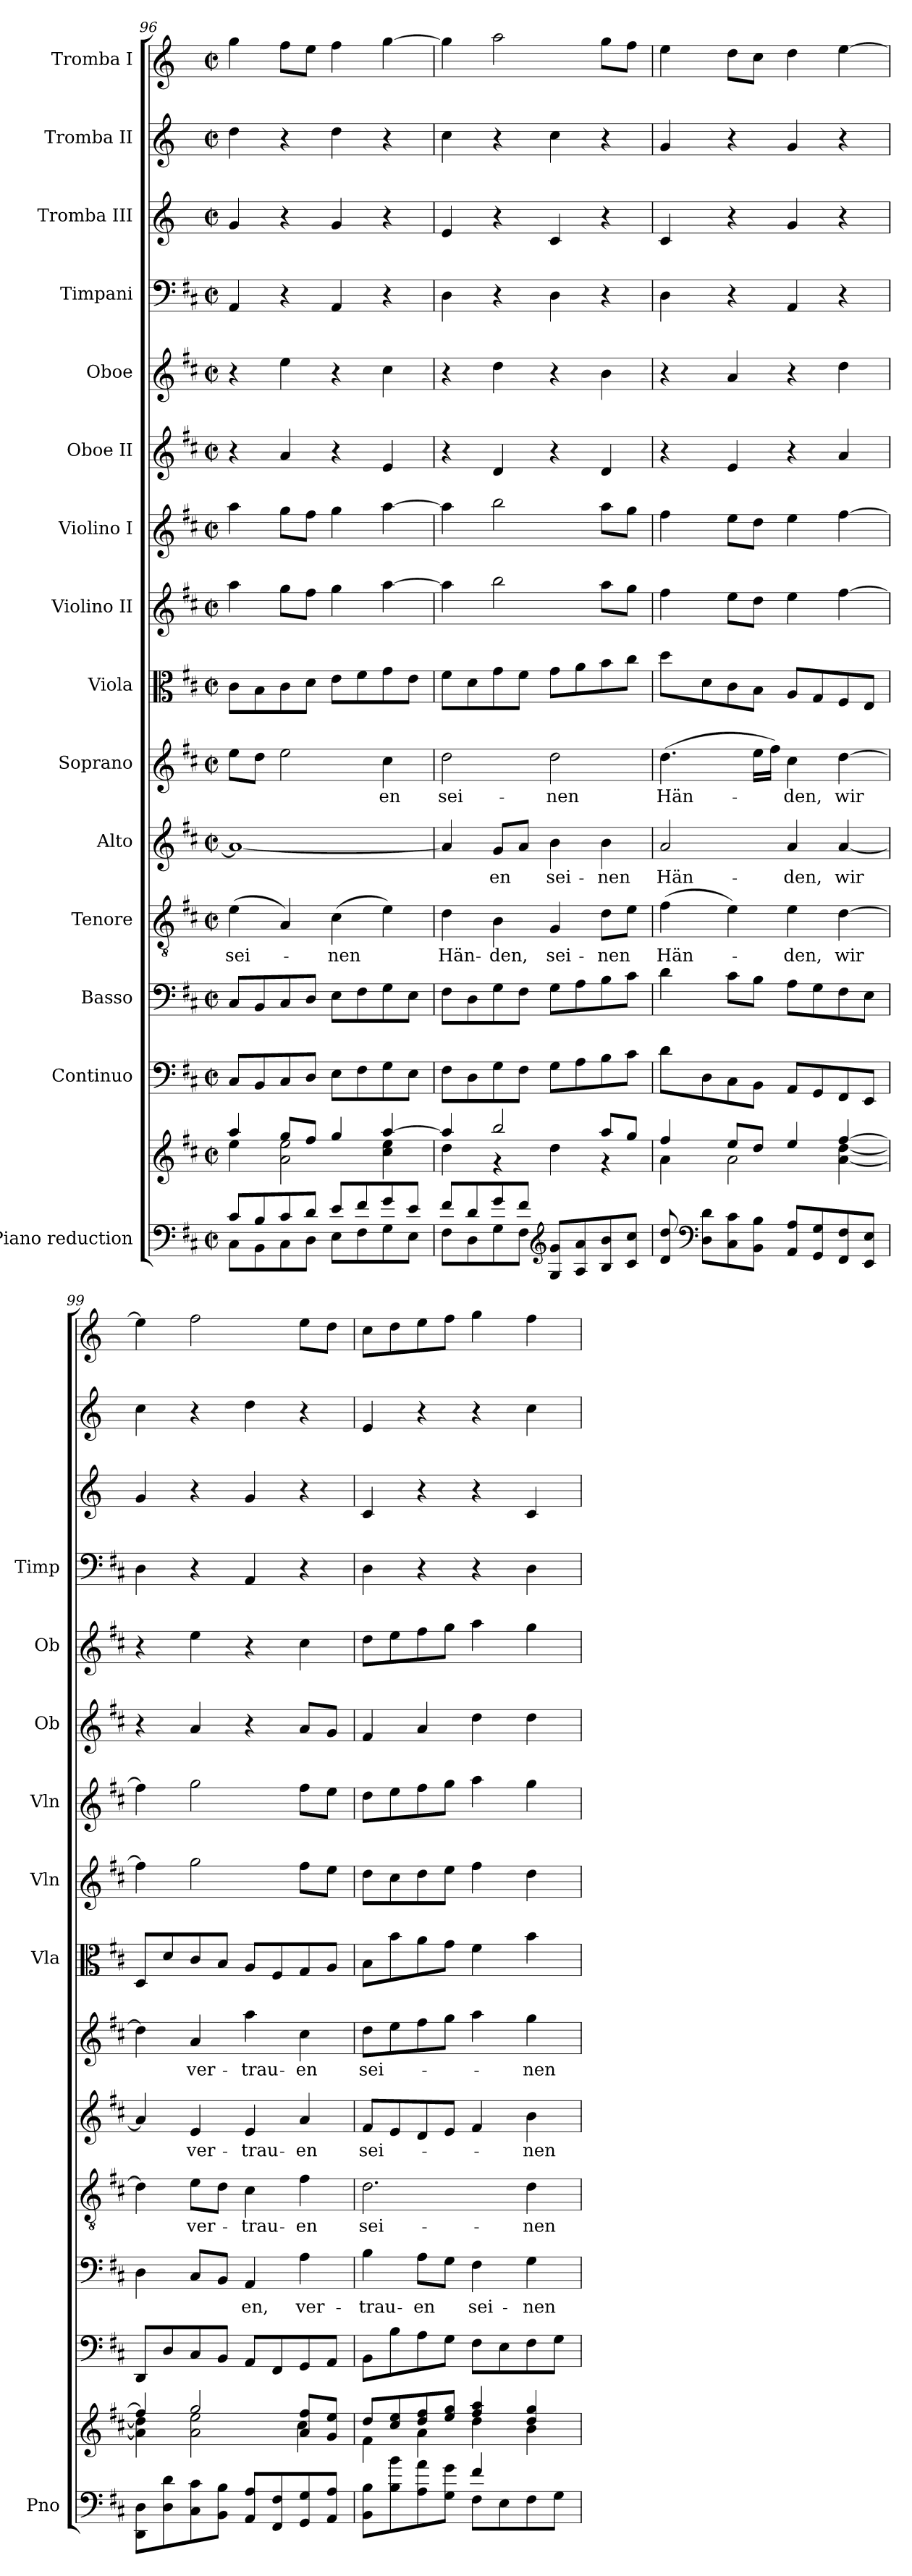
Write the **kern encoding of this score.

**kern	**kern	**kern	**kern	**text	**kern	**text	**kern	**text	**kern	**text	**kern	**kern	**kern	**kern	**kern	**kern	**kern	**kern	**kern
*part15	*part15	*part14	*part13	*part13	*part12	*part12	*part11	*part11	*part10	*part10	*part9	*part8	*part7	*part6	*part5	*part4	*part3	*part2	*part1
*staff16	*staff15	*staff14	*staff13	*staff13	*staff12	*staff12	*staff11	*staff11	*staff10	*staff10	*staff9	*staff8	*staff7	*staff6	*staff5	*staff4	*staff3	*staff2	*staff1
*I"Piano reduction	*	*I"Continuo	*I"Basso	*	*I"Tenore	*	*I"Alto	*	*I"Soprano	*	*I"Viola	*I"Violino II	*I"Violino I	*I"Oboe II	*I"Oboe	*I"Timpani	*I"Tromba III	*I"Tromba II	*I"Tromba I
*I'Pno	*	*	*	*	*	*	*	*	*	*	*I'Vla	*I'Vln	*I'Vln	*I'Ob	*I'Ob	*I'Timp	*	*	*
*clefF4	*clefG2	*clefF4	*clefF4	*	*clefGv2	*	*clefG2	*	*clefG2	*	*clefC3	*clefG2	*clefG2	*clefG2	*clefG2	*clefF4	*clefG2	*clefG2	*clefG2
*	*	*	*	*	*	*	*	*	*	*	*	*	*	*	*	*	*ITrd-1c-2	*ITrd-1c-2	*ITrd-1c-2
*k[f#c#]	*k[f#c#]	*k[f#c#]	*k[f#c#]	*	*k[f#c#]	*	*k[f#c#]	*	*k[f#c#]	*	*k[f#c#]	*k[f#c#]	*k[f#c#]	*k[f#c#]	*k[f#c#]	*k[f#c#]	*k[f#c#]	*k[f#c#]	*k[f#c#]
*M2/2	*M2/2	*M2/2	*M2/2	*	*M2/2	*	*M2/2	*	*M2/2	*	*M2/2	*M2/2	*M2/2	*M2/2	*M2/2	*M2/2	*M2/2	*M2/2	*M2/2
*met(c|)	*met(c|)	*met(c|)	*met(c|)	*	*met(c|)	*	*met(c|)	*	*met(c|)	*	*met(c|)	*met(c|)	*met(c|)	*met(c|)	*met(c|)	*met(c|)	*met(c|)	*met(c|)	*met(c|)
=96	=96	=96	=96	=96	=96	=96	=96	=96	=96	=96	=96	=96	=96	=96	=96	=96	=96	=96	=96
*^	*^	*	*	*	*	*	*	*	*	*	*	*	*	*	*	*	*	*	*
!	!	!	!	!	!	!	!	!LO:LY:b	!	!	!	!	!	!	!	!	!	!	!	!	!
8c#/L	8C#\L	4aa/	4ee\	8C#/L	8C#/L	.	(4e\	sei-	1a_	.	8ee\L	.	8c#\L	4aa\	4aa\	4r	4r	4AA/	4a/	4ee\	4aa\
8B/	8BB\	.	.	8BB/	8BB/	.	.	.	.	.	8dd\J	.	8B\	.	.	.	.	.	.	.	.
8c#/	8C#\	8gg/L	2a\ 2ee\	8C#/	8C#/	.	4A/)	.	.	.	2ee\	.	8c#\	8gg\L	8gg\L	4a/	4ee\	4r	4r	4r	8gg\L
8d/J	8D\J	8ff#/J	.	8D/J	8D/J	.	.	.	.	.	.	.	8d\J	8ff#\J	8ff#\J	.	.	.	.	.	8ff#\J
!	!	!	!	!	!	!	!	!LO:LY:b	!	!	!	!	!	!	!	!	!	!	!	!	!
8e/L	8E\L	4gg/	.	8E\L	8E\L	.	(4c#\	-nen	.	.	.	.	8e\L	4gg\	4gg\	4r	4r	4AA/	4a/	4ee\	4gg\
8f#/	8F#\	.	.	8F#\	8F#\	.	.	.	.	.	.	.	8f#\	.	.	.	.	.	.	.	.
!	!	!	!	!	!	!	!	!	!	!	!	!LO:LY:b	!	!	!	!	!	!	!	!	!
8g/	8G\	[4aa/	4cc#\ 4ee\	8G\	8G\	.	4e\)	.	.	.	4cc#\	-en	8g\	[4aa\	[4aa\	4e/	4cc#\	4r	4r	4r	[4aa\
8e/J	8E\J	.	.	8E\J	8E\J	.	.	.	.	.	.	.	8e\J	.	.	.	.	.	.	.	.
=97	=97	=97	=97	=97	=97	=97	=97	=97	=97	=97	=97	=97	=97	=97	=97	=97	=97	=97	=97	=97	=97
!	!	!	!	!	!	!	!	!LO:LY:b	!	!	!	!LO:LY:b	!	!	!	!	!	!	!	!	!
8f#/L	8F#\L	4aa/]	4dd\	8F#\L	8F#\L	.	4d\	Hän-	4a/]	.	2dd\	sei-	8f#\L	4aa\]	4aa\]	4r	4r	4D\	4f#/	4dd\	4aa\]
8d/	8D\	.	.	8D\	8D\	.	.	.	.	.	.	.	8d\	.	.	.	.	.	.	.	.
!	!	!	!	!	!	!	!	!LO:LY:b	!	!LO:LY:b	!	!	!	!	!	!	!	!	!	!	!
8g/	8G\	2bb/	4r	8G\	8G\	.	4B\	-den,	8g/L	-en	.	.	8g\	2bb\	2bb\	4d/	4dd\	4r	4r	4r	2bb\
8f#/J	8F#\J	.	.	8F#\J	8F#\J	.	.	.	8a/J	.	.	.	8f#\J	.	.	.	.	.	.	.	.
*clefG2	*	*	*	*	*	*	*	*	*	*	*	*	*	*	*	*	*	*	*	*	*
!	!	!	!	!	!	!	!	!LO:LY:b	!	!LO:LY:b	!	!LO:LY:b	!	!	!	!	!	!	!	!	!
8G/ 8g/L	2ryy	.	4dd\	8G\L	8G\L	.	4G/	sei-	4b\	sei-	2dd\	-nen	8g\L	.	.	4r	4r	4D\	4d/	4dd\	.
8A/ 8a/	.	.	.	8A\	8A\	.	.	.	.	.	.	.	8a\	.	.	.	.	.	.	.	.
!	!	!	!	!	!	!	!	!LO:LY:b	!	!LO:LY:b	!	!	!	!	!	!	!	!	!	!	!
8B/ 8b/	.	8aa/L	4r	8B\	8B\	.	8d\L	-nen	4b\	-nen	.	.	8b\	8aa\L	8aa\L	4d/	4b\	4r	4r	4r	8aa\L
8c#/ 8cc#/J	.	8gg/J	.	8c#\J	8c#\J	.	8e\J	.	.	.	.	.	8cc#\J	8gg\J	8gg\J	.	.	.	.	.	8gg\J
*v	*v	*	*	*	*	*	*	*	*	*	*	*	*	*	*	*	*	*	*	*	*
!!LO:PB:g=z
=98	=98	=98	=98	=98	=98	=98	=98	=98	=98	=98	=98	=98	=98	=98	=98	=98	=98	=98	=98	=98
!	!	!	!	!	!	!	!LO:LY:b	!	!LO:LY:b	!	!LO:LY:b	!	!	!	!	!	!	!	!	!
8d/ 8dd/	4ff#/	4a\	8d\L	4d\	.	(4f#\	Hän-	2a/	Hän-	(4.dd\	Hän-	8dd\L	4ff#\	4ff#\	4r	4r	4D\	4d/	4a/	4ff#\
*clefF4	*	*	*	*	*	*	*	*	*	*	*	*	*	*	*	*	*	*	*	*
8D\ 8d\L	.	.	8D\	.	.	.	.	.	.	.	.	8d\	.	.	.	.	.	.	.	.
8C#\ 8c#\	8ee/L	2a\	8C#\	8c#\L	.	4e\)	.	.	.	.	.	8c#\	8ee\L	8ee\L	4e/	4a/	4r	4r	4r	8ee\L
8BB\ 8B\J	8dd/J	.	8BB\J	8B\J	.	.	.	.	.	16ee\LL	.	8B\J	8dd\J	8dd\J	.	.	.	.	.	8dd\J
.	.	.	.	.	.	.	.	.	.	16ff#\JJ)	.	.	.	.	.	.	.	.	.	.
!	!	!	!	!	!	!	!LO:LY:b	!	!LO:LY:b	!	!LO:LY:b	!	!	!	!	!	!	!	!	!
8AA/ 8A/L	4ee/	.	8AA/L	8A\L	.	4e\	-den,	4a/	-den,	4cc#\	-den,	8A/L	4ee\	4ee\	4r	4r	4AA/	4a/	4a/	4ee\
8GG/ 8G/	.	.	8GG/	8G\	.	.	.	.	.	.	.	8G/	.	.	.	.	.	.	.	.
!	!	!	!	!	!	!	!LO:LY:b	!	!LO:LY:b	!	!LO:LY:b	!	!	!	!	!	!	!	!	!
8FF#/ 8F#/	[4ff#/	[4a\ [4dd\	8FF#/	8F#\	.	[4d\	wir	[4a/	wir	[4dd\	wir	8F#/	[4ff#\	[4ff#\	4a/	4dd\	4r	4r	4r	[4ff#\
8EE/ 8E/J	.	.	8EE/J	8E\J	.	.	.	.	.	.	.	8E/J	.	.	.	.	.	.	.	.
=99	=99	=99	=99	=99	=99	=99	=99	=99	=99	=99	=99	=99	=99	=99	=99	=99	=99	=99	=99	=99
8DD\ 8D\L	4ff#/]	4a\] 4dd\]	8DD/L	4D\	.	4d\]	.	4a/]	.	4dd\]	.	8D/L	4ff#\]	4ff#\]	4r	4r	4D\	4a/	4dd\	4ff#\]
8D\ 8d\	.	.	8D/	.	.	.	.	.	.	.	.	8d/	.	.	.	.	.	.	.	.
!	!	!	!	!	!	!	!LO:LY:b	!	!LO:LY:b	!	!LO:LY:b	!	!	!	!	!	!	!	!	!
8C#\ 8c#\	2gg/	2a\ 2ee\	8C#/	8C#/L	.	8e\L	ver-	4e/	ver-	4a/	ver-	8c#/	2gg\	2gg\	4a/	4ee\	4r	4r	4r	2gg\
8BB\ 8B\J	.	.	8BB/J	8BB/J	.	8d\J	.	.	.	.	.	8B/J	.	.	.	.	.	.	.	.
!	!	!	!	!	!LO:LY:b	!	!LO:LY:b	!	!LO:LY:b	!	!LO:LY:b	!	!	!	!	!	!	!	!	!
8AA/ 8A/L	.	.	8AA/L	4AA/	-en,	4c#\	-trau-	4e/	-trau-	4aa\	-trau-	8A/L	.	.	4r	4r	4AA/	4a/	4ee\	.
8FF#/ 8F#/	.	.	8FF#/	.	.	.	.	.	.	.	.	8F#/	.	.	.	.	.	.	.	.
!	!	!	!	!	!LO:LY:b	!	!LO:LY:b	!	!LO:LY:b	!	!LO:LY:b	!	!	!	!	!	!	!	!	!
8GG/ 8G/	8a/ 8ff#/L	4cc#\	8GG/	4A\	ver-	4f#\	-en	4a/	-en	4cc#\	-en	8G/	8ff#\L	8ff#\L	8a/L	4cc#\	4r	4r	4r	8ff#\L
8AA/ 8A/J	8g/ 8ee/J	.	8AA/J	.	.	.	.	.	.	.	.	8A/J	8ee\J	8ee\J	8g/J	.	.	.	.	8ee\J
=100	=100	=100	=100	=100	=100	=100	=100	=100	=100	=100	=100	=100	=100	=100	=100	=100	=100	=100	=100	=100
*^	*	*	*	*	*	*	*	*	*	*	*	*	*	*	*	*	*	*	*	*
!	!	!	!	!	!	!LO:LY:b	!	!LO:LY:b	!	!LO:LY:b	!	!LO:LY:b	!	!	!	!	!	!	!	!	!
2ryy	8BB\ 8B\L	8dd/L	4f#\	8BB\L	4B\	-trau-	2.d\	sei-	8f#/L	sei-	8dd\L	sei-	8B\L	8dd\L	8dd\L	4f#/	8dd\L	4D\	4d/	4f#/	8dd\L
.	8B\ 8b\	8cc#/ 8ee/	.	8B\	.	.	.	.	8e/	.	8ee\	.	8b\	8cc#\	8ee\	.	8ee\	.	.	.	8ee\
!	!	!	!	!	!	!LO:LY:b	!	!	!	!	!	!	!	!	!	!	!	!	!	!	!
.	8A\ 8a\	8dd/ 8ff#/	4a\	8A\	8A\L	-en	.	.	8d/	.	8ff#\	.	8a\	8dd\	8ff#\	4a/	8ff#\	4r	4r	4r	8ff#\
.	8G\ 8g\J	8ee/ 8gg/J	.	8G\J	8G\J	.	.	.	8e/J	.	8gg\J	.	8g\J	8ee\J	8gg\J	.	8gg\J	.	.	.	8gg\J
!	!	!	!	!	!	!LO:LY:b	!	!	!	!	!	!	!	!	!	!	!	!	!	!	!
4f#/	8F#\L	4ff#/ 4aa/	4dd\	8F#\L	4F#\	sei-	.	.	4f#/	.	4aa\	.	4f#\	4ff#\	4aa\	4dd\	4aa\	4r	4r	4r	4aa\
.	8E\	.	.	8E\	.	.	.	.	.	.	.	.	.	.	.	.	.	.	.	.	.
!	!	!	!	!	!	!LO:LY:b	!	!LO:LY:b	!	!LO:LY:b	!	!LO:LY:b	!	!	!	!	!	!	!	!	!
4ryy	8F#\	4dd/ 4gg/	4b\	8F#\	4G\	-nen	4d\	-nen	4b\	-nen	4gg\	-nen	4b\	4dd\	4gg\	4dd\	4gg\	4D\	4d/	4dd\	4gg\
.	8G\J	.	.	8G\J	.	.	.	.	.	.	.	.	.	.	.	.	.	.	.	.	.
*v	*v	*	*	*	*	*	*	*	*	*	*	*	*	*	*	*	*	*	*	*	*
*	*v	*v	*	*	*	*	*	*	*	*	*	*	*	*	*	*	*	*	*	*
=	=	=	=	=	=	=	=	=	=	=	=	=	=	=	=	=	=	=	=
*-	*-	*-	*-	*-	*-	*-	*-	*-	*-	*-	*-	*-	*-	*-	*-	*-	*-	*-	*-
